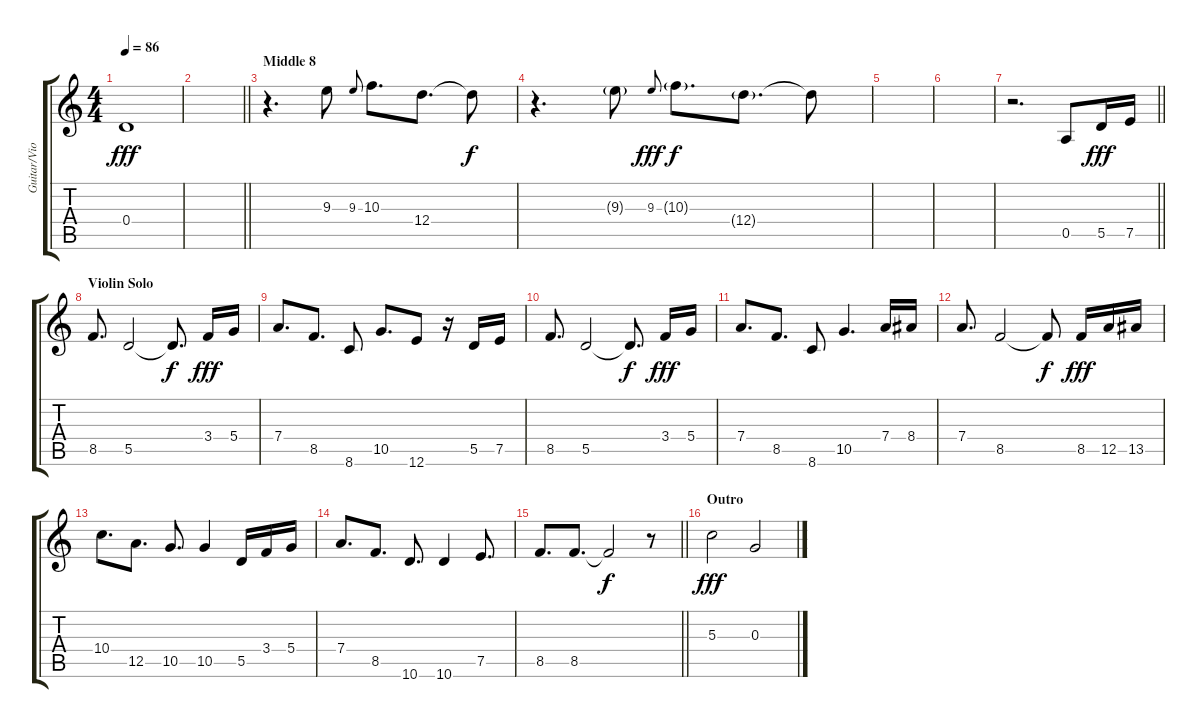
\track ("Guitar/Violin/Pipe" "Guitar/Vio") {instrument acousticguitarsteel}
\staff {score tabs}
\tuning (E4 B3 G3 D3 A2 E2) {hide}
\ts (4 4)
\tempo 86
\clef g2
\ks c
0.4.1{dy fff} |
\barLineRight lightlight
|
\section ("" "Middle 8")
r.4{d} 9.3.8 9.3.8{gr onbeat} 10.3.8{d} 12.4.8{d} 12.4{t}.8{dy f} |
r.4{d} 9.3{g}.8 9.3.8{gr onbeat dy fff} 10.3{g}.8{d dy f} 12.4{g}.8{d} 12.4{t}.8 |
|
|
\barLineRight lightlight
r.2{d instrument violin} 0.5.8 5.5.16{dy fff} 7.5.16 |
\section ("" "Violin Solo")
8.5.8{d} 5.5.2 5.5{t}.8{d dy f} 3.4.16{dy fff} 5.4.16 |
7.4.8{d} 8.5.8{d} 8.6.8 10.5.8{d} 12.6.8 r.16 5.5.16 7.5.16 |
8.5.8{d} 5.5.2 5.5{t}.8{d dy f} 3.4.16{dy fff} 5.4.16 |
7.4.8{d} 8.5.8{d} 8.6.8 10.5.4{d} 7.4.16 8.4.16 |
7.4.8{d} 8.5.2 8.5{t}.8{dy f} 8.5.16{dy fff} 12.5.16 13.5.16 |
10.4.8{d} 12.5.8{d} 10.5.8{d} 10.5.4 5.5.16 3.4.16 5.4.16 |
7.4.8{d} 8.5.8{d} 10.6.8{d} 10.6.4 7.5.8{d} |
\barLineRight lightlight
8.5.8{d} 8.5.8{d} 8.5{t}.2{dy f} r.8 |
\section ("" "Outro")
5.3.2{dy fff} 0.3.2
